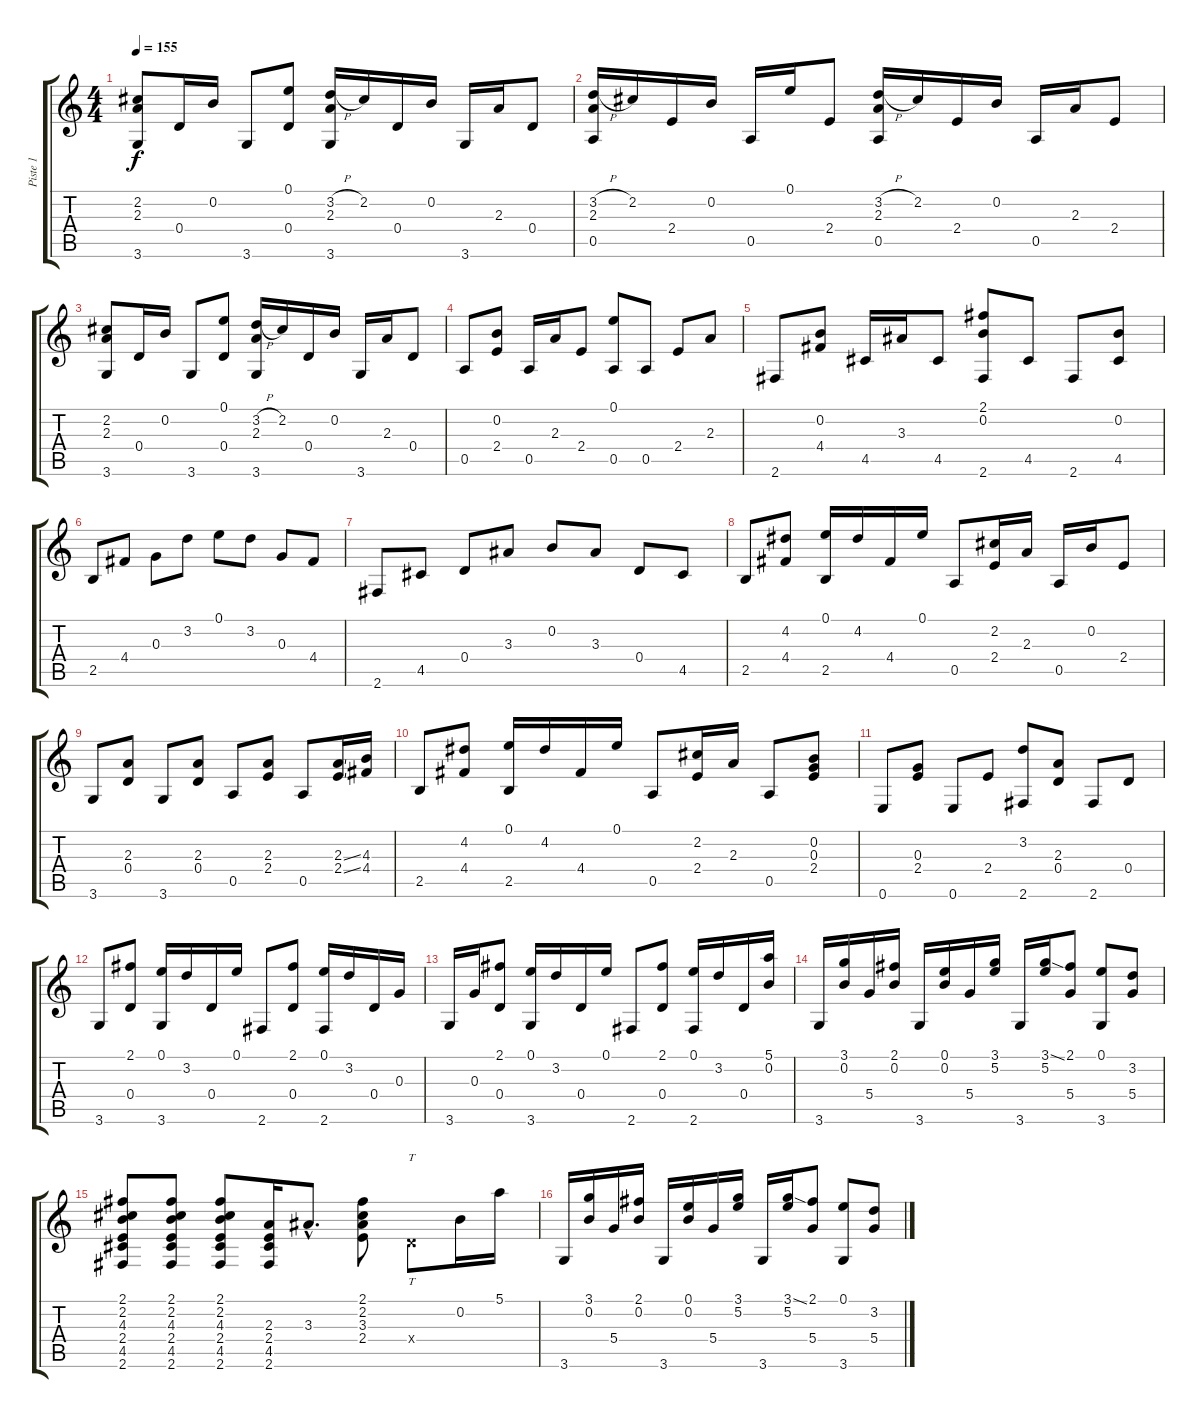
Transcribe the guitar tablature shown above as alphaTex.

\track ("Piste 1" "Piste 1") {instrument acousticguitarsteel}
\staff {score tabs}
\tuning (E4 B3 G3 D3 A2 E2) {hide}
\ts (4 4)
\tempo 155
\clef g2
\ks c
(2.2 2.3 3.6).8{dy f} 0.4.16 0.2.16 3.6.8 (0.1 0.4).8 (3.2{h} 2.3 3.6).16 2.2.16 0.4.16 0.2.16 3.6.16 2.3.16 0.4.8 |
(3.2{h} 2.3 0.5).16 2.2.16 2.4.16 0.2.16 0.5.16 0.1.16 2.4.8 (3.2{h} 2.3 0.5).16 2.2.16 2.4.16 0.2.16 0.5.16 2.3.16 2.4.8 |
(2.2 2.3 3.6).8 0.4.16 0.2.16 3.6.8 (0.1 0.4).8 (3.2{h} 2.3 3.6).16 2.2.16 0.4.16 0.2.16 3.6.16 2.3.16 0.4.8 |
0.5.8 (0.2 2.4).8 0.5.16 2.3.16 2.4.8 (0.1 0.5).8 0.5.8 2.4.8 2.3.8 |
2.6.8 (0.2 4.4).8 4.5.16 3.3.16 4.5.8 (2.1 0.2 2.6).8 4.5.8 2.6.8 (0.2 4.5).8 |
2.5.8 4.4.8 0.3.8 3.2.8 0.1.8 3.2.8 0.3.8 4.4.8 |
2.6.8 4.5.8 0.4.8 3.3.8 0.2.8 3.3.8 0.4.8 4.5.8 |
2.5.8 (4.2 4.4).8 (0.1 2.5).16 4.2.16 4.4.16 0.1.16 0.5.8 (2.2 2.4).16 2.3.16 0.5.16 0.2.16 2.4.8 |
3.6.8 (2.3 0.4).8 3.6.8 (2.3 0.4).8 0.5.8 (2.3 2.4).8 0.5.8 (2.3{ss} 2.4{ss}).16 (4.3 4.4).16 |
2.5.8 (4.2 4.4).8 (0.1 2.5).16 4.2.16 4.4.16 0.1.16 0.5.8 (2.2 2.4).16 2.3.16 0.5.8 (0.2 0.3 2.4).8 |
0.6.8 (0.3 2.4).8 0.6.8 2.4.8 (3.2 2.6).8 (2.3 0.4).8 2.6.8 0.4.8 |
3.6.8 (2.1 0.4).8 (0.1 3.6).16 3.2.16 0.4.16 0.1.16 2.6.8 (2.1 0.4).8 (0.1 2.6).16 3.2.16 0.4.16 0.3.16 |
3.6.16 0.3.16 (2.1 0.4).8 (0.1 3.6).16 3.2.16 0.4.16 0.1.16 2.6.8 (2.1 0.4).8 (0.1 2.6).16 3.2.16 0.4.16 (5.1 0.2).16 |
3.6.16 (3.1 0.2).16 5.4.16 (2.1 0.2).16 3.6.16 (0.1 0.2).16 5.4.16 (3.1 5.2).16 3.6.16 (3.1{ss} 5.2).16 (2.1 5.4).8 (0.1 3.6).8 (3.2 5.4).8 |
(2.1 2.2 4.3 2.4 4.5 2.6).8 (2.1 2.2 4.3 2.4 4.5 2.6).8 (2.1 2.2 4.3 2.4 4.5 2.6).8 (2.3 2.4 4.5 2.6).16 3.3{hac}.8{d} (2.1 2.2 3.3 2.4).8 0.4{x}.8{tt} 0.2.16 5.1.16 |
3.6.16 (3.1 0.2).16 5.4.16 (2.1 0.2).16 3.6.16 (0.1 0.2).16 5.4.16 (3.1 5.2).16 3.6.16 (3.1{ss} 5.2).16 (2.1 5.4).8 (0.1 3.6).8 (3.2 5.4).8
